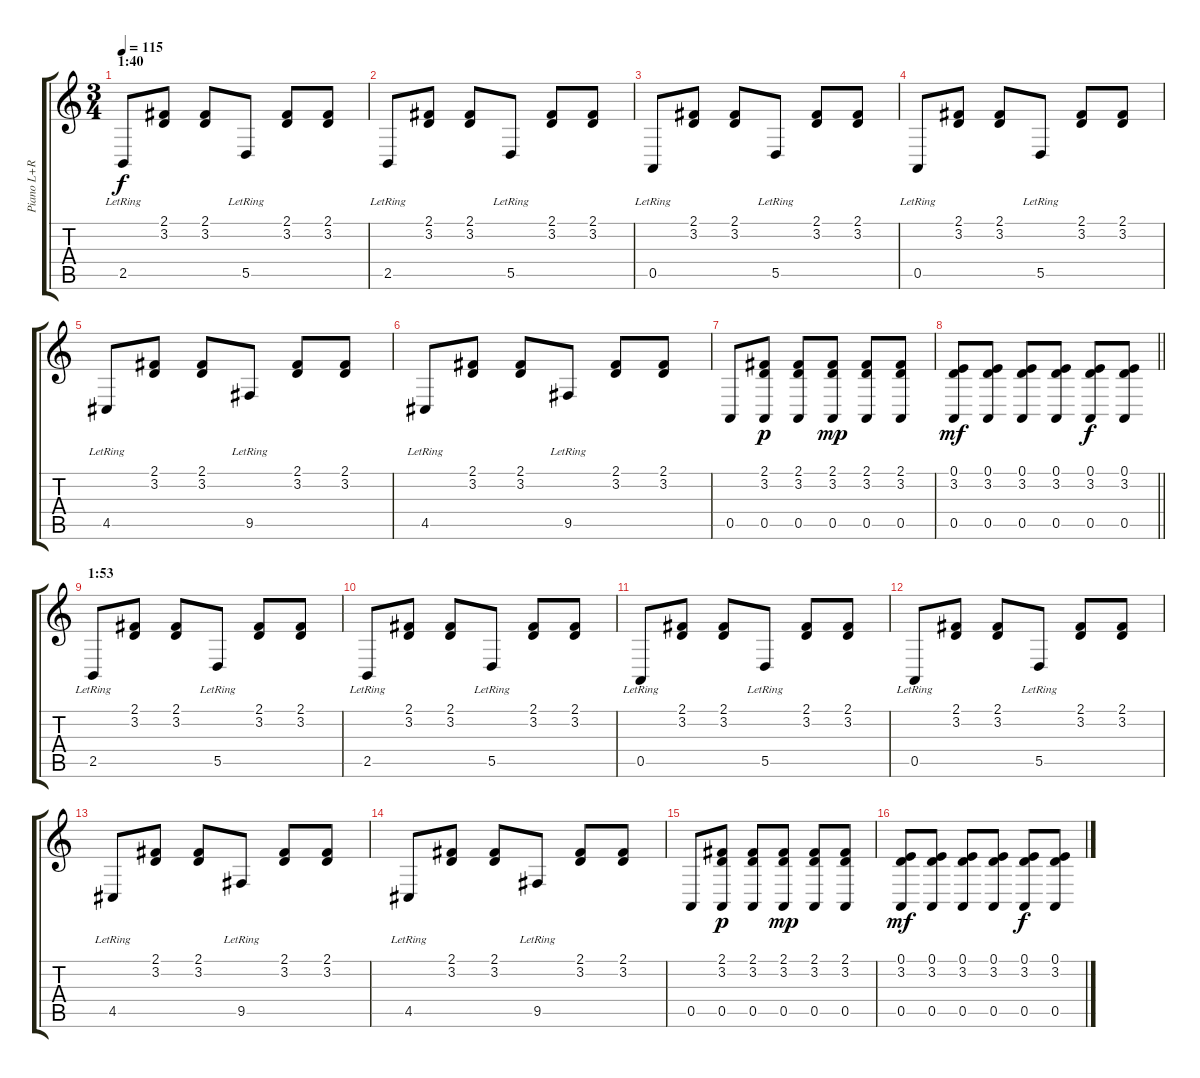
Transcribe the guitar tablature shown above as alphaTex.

\track ("Piano L+R" "Piano L+R") {instrument acousticgrandpiano}
\staff {score tabs}
\tuning (E4 B3 G3 D3 A2 E2) {hide}
\ts (3 4)
\section ("" "1:40")
\tempo 115
\clef g2
\ks c
2.5{lr}.8{dy f} (2.1 3.2).8 (2.1 3.2).8 5.5{lr}.8 (2.1 3.2).8 (2.1 3.2).8 |
2.5{lr}.8 (2.1 3.2).8 (2.1 3.2).8 5.5{lr}.8 (2.1 3.2).8 (2.1 3.2).8 |
0.5{lr}.8 (2.1 3.2).8 (2.1 3.2).8 5.5{lr}.8 (2.1 3.2).8 (2.1 3.2).8 |
0.5{lr}.8 (2.1 3.2).8 (2.1 3.2).8 5.5{lr}.8 (2.1 3.2).8 (2.1 3.2).8 |
4.5{lr}.8 (2.1 3.2).8 (2.1 3.2).8 9.5{lr}.8 (2.1 3.2).8 (2.1 3.2).8 |
4.5{lr}.8 (2.1 3.2).8 (2.1 3.2).8 9.5{lr}.8 (2.1 3.2).8 (2.1 3.2).8 |
0.5.8 (2.1 3.2 0.5).8{dy p} (2.1 3.2 0.5).8 (2.1 3.2 0.5).8{dy mp} (2.1 3.2 0.5).8 (2.1 3.2 0.5).8 |
\barLineRight lightlight
(0.1 3.2 0.5).8{dy mf} (0.1 3.2 0.5).8 (0.1 3.2 0.5).8 (0.1 3.2 0.5).8 (0.1 3.2 0.5).8{dy f} (0.1 3.2 0.5).8 |
\section ("" "1:53")
2.5{lr}.8 (2.1 3.2).8 (2.1 3.2).8 5.5{lr}.8 (2.1 3.2).8 (2.1 3.2).8 |
2.5{lr}.8 (2.1 3.2).8 (2.1 3.2).8 5.5{lr}.8 (2.1 3.2).8 (2.1 3.2).8 |
0.5{lr}.8 (2.1 3.2).8 (2.1 3.2).8 5.5{lr}.8 (2.1 3.2).8 (2.1 3.2).8 |
0.5{lr}.8 (2.1 3.2).8 (2.1 3.2).8 5.5{lr}.8 (2.1 3.2).8 (2.1 3.2).8 |
4.5{lr}.8 (2.1 3.2).8 (2.1 3.2).8 9.5{lr}.8 (2.1 3.2).8 (2.1 3.2).8 |
4.5{lr}.8 (2.1 3.2).8 (2.1 3.2).8 9.5{lr}.8 (2.1 3.2).8 (2.1 3.2).8 |
0.5.8 (2.1 3.2 0.5).8{dy p} (2.1 3.2 0.5).8 (2.1 3.2 0.5).8{dy mp} (2.1 3.2 0.5).8 (2.1 3.2 0.5).8 |
(0.1 3.2 0.5).8{dy mf} (0.1 3.2 0.5).8 (0.1 3.2 0.5).8 (0.1 3.2 0.5).8 (0.1 3.2 0.5).8{dy f} (0.1 3.2 0.5).8
